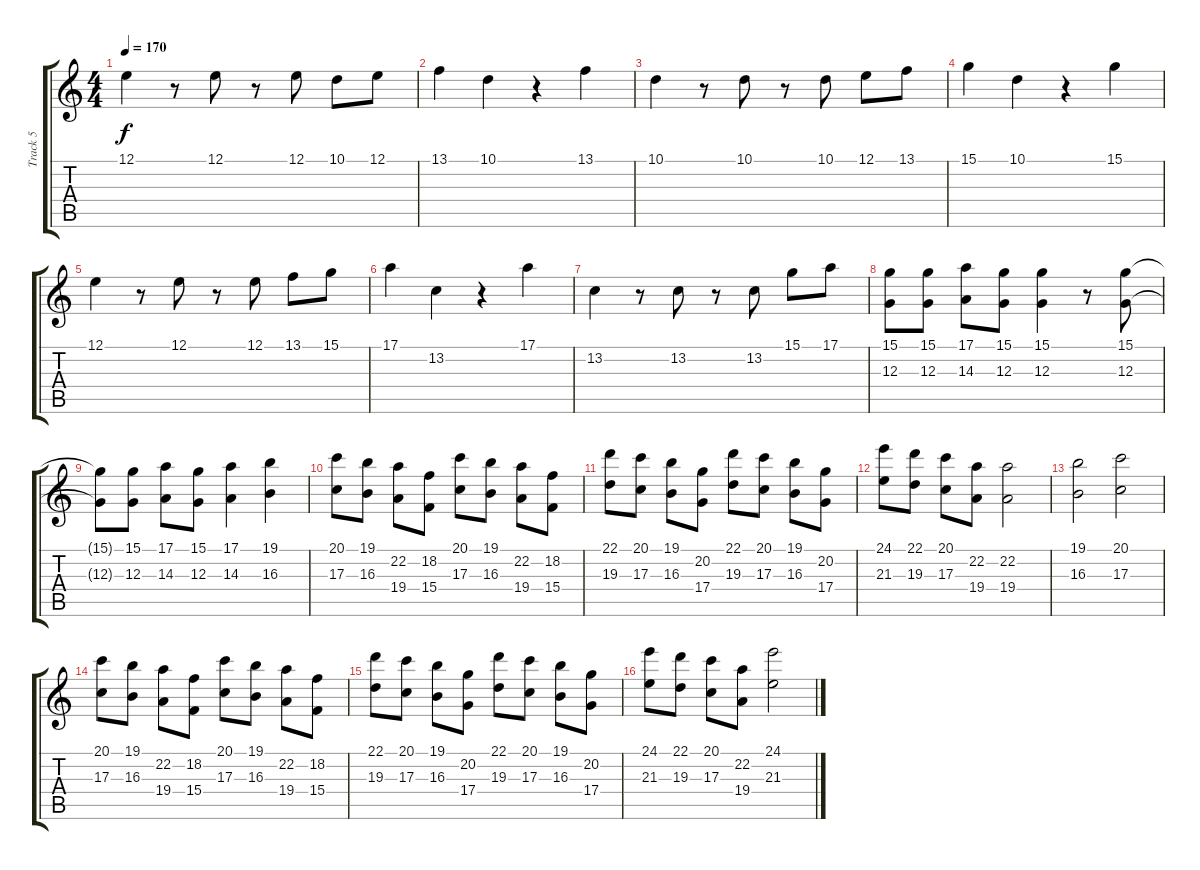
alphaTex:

\track ("Track 5" "Track 5") {instrument stringensemble1}
\staff {score tabs}
\tuning (E4 B3 G3 D3 A2 E2) {hide}
\ts (4 4)
\tempo 170
\clef g2
\ks c
12.1.4{dy f} r.8 12.1.8 r.8 12.1.8 10.1.8 12.1.8 |
13.1.4 10.1.4 r.4 13.1.4 |
10.1.4 r.8 10.1.8 r.8 10.1.8 12.1.8 13.1.8 |
15.1.4 10.1.4 r.4 15.1.4 |
12.1.4 r.8 12.1.8 r.8 12.1.8 13.1.8 15.1.8 |
17.1.4 13.2.4 r.4 17.1.4 |
13.2.4 r.8 13.2.8 r.8 13.2.8 15.1.8 17.1.8 |
(15.1 12.3).8 (15.1 12.3).8 (17.1 14.3).8 (15.1 12.3).8 (15.1 12.3).4 r.8 (15.1 12.3).8 |
(15.1{t} 12.3{t}).8 (15.1 12.3).8 (17.1 14.3).8 (15.1 12.3).8 (17.1 14.3).4 (19.1 16.3).4 |
(20.1 17.3).8 (19.1 16.3).8 (22.2 19.4).8 (18.2 15.4).8 (20.1 17.3).8 (19.1 16.3).8 (22.2 19.4).8 (18.2 15.4).8 |
(22.1 19.3).8 (20.1 17.3).8 (19.1 16.3).8 (20.2 17.4).8 (22.1 19.3).8 (20.1 17.3).8 (19.1 16.3).8 (20.2 17.4).8 |
(24.1 21.3).8 (22.1 19.3).8 (20.1 17.3).8 (22.2 19.4).8 (22.2 19.4).2 |
(19.1 16.3).2 (20.1 17.3).2 |
(20.1 17.3).8 (19.1 16.3).8 (22.2 19.4).8 (18.2 15.4).8 (20.1 17.3).8 (19.1 16.3).8 (22.2 19.4).8 (18.2 15.4).8 |
(22.1 19.3).8 (20.1 17.3).8 (19.1 16.3).8 (20.2 17.4).8 (22.1 19.3).8 (20.1 17.3).8 (19.1 16.3).8 (20.2 17.4).8 |
(24.1 21.3).8 (22.1 19.3).8 (20.1 17.3).8 (22.2 19.4).8 (24.1 21.3).2
